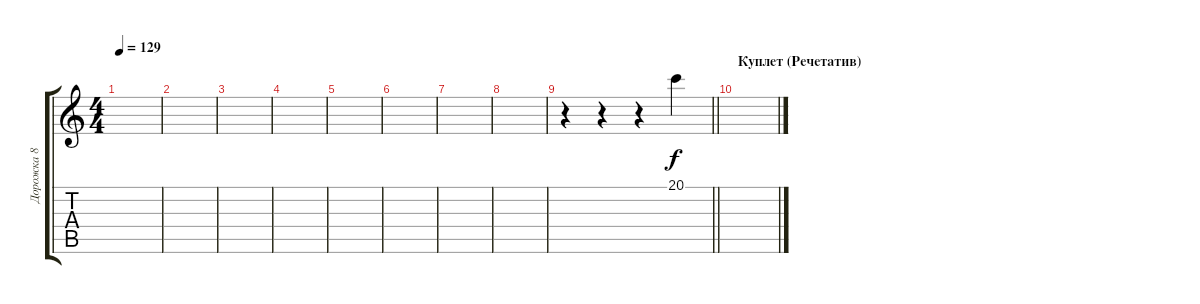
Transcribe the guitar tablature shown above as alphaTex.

\track ("Дорожка 8" "Дорожка 8") {instrument electricpiano1}
\staff {score tabs}
\tuning (E4 B3 G3 D3 A2 E2) {hide}
\ts (4 4)
\tempo 129
\clef g2
\ks c
|
|
|
|
|
|
|
|
\barLineRight lightlight
r.4 r.4 r.4 20.1.4 |
\section ("" "Куплет (Речетатив)")
